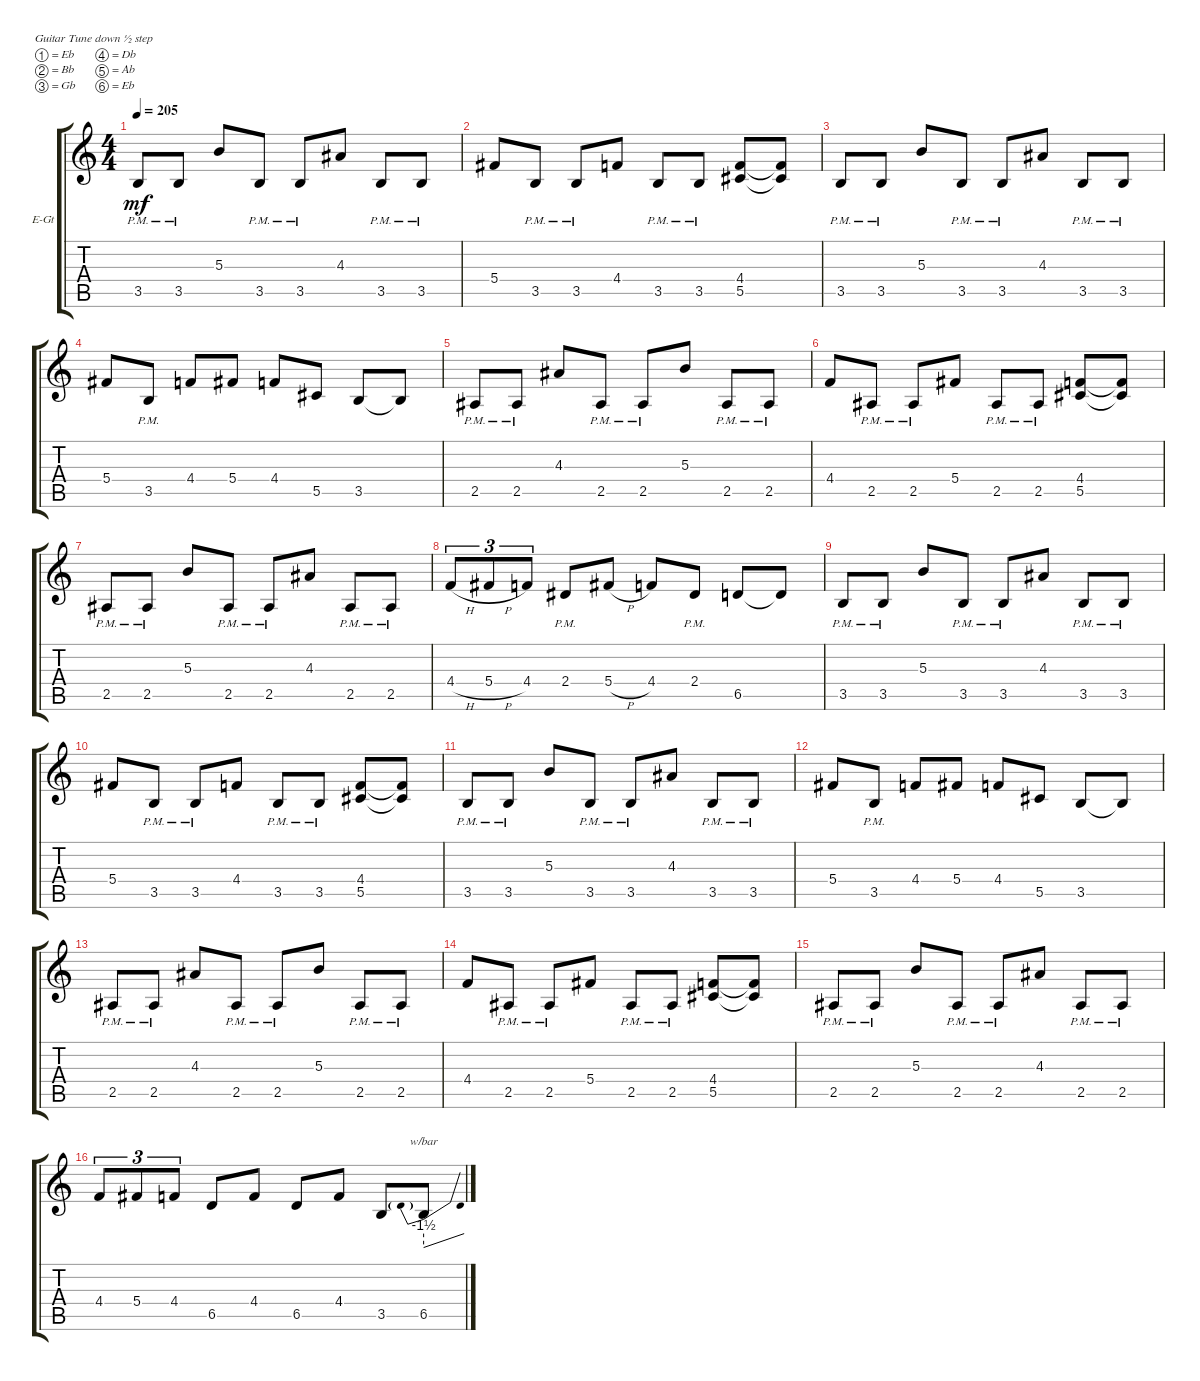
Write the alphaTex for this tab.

\bracketExtendMode groupsimilarinstruments
\firstSystemTrackNameOrientation horizontal
\otherSystemsTrackNameOrientation horizontal
\track ("right" "E-Gt") {instrument distortionguitar}
\staff {score tabs}
\tuning (Eb4 Bb3 Gb3 Db3 Ab2 Eb2)
\ts (4 4)
\tempo 205
\clef g2
\ks c
3.5{pm}.8{dy mf} 3.5{pm}.8 5.3.8 3.5{pm}.8 3.5{pm}.8 4.3.8 3.5{pm}.8 3.5{pm}.8 |
5.4.8 3.5{pm}.8 3.5{pm}.8 4.4.8 3.5{pm}.8 3.5{pm}.8 (5.5 4.4).8 (4.4{t} 5.5{t}).8 |
3.5{pm}.8 3.5{pm}.8 5.3.8 3.5{pm}.8 3.5{pm}.8 4.3.8 3.5{pm}.8 3.5{pm}.8 |
5.4.8 3.5{pm}.8 4.4.8 5.4.8 4.4.8 5.5.8 3.5.8 3.5{t}.8 |
2.5{pm}.8 2.5{pm}.8 4.3.8 2.5{pm}.8 2.5{pm}.8 5.3.8 2.5{pm}.8 2.5{pm}.8 |
4.4.8 2.5{pm}.8 2.5{pm}.8 5.4.8 2.5{pm}.8 2.5{pm}.8 (5.5 4.4).8 (4.4{t} 5.5{t}).8 |
2.5{pm}.8 2.5{pm}.8 5.3.8 2.5{pm}.8 2.5{pm}.8 4.3.8 2.5{pm}.8 2.5{pm}.8 |
4.4{h}.8{tu (3 2)} 5.4{h}.8{tu (3 2)} 4.4.8{tu (3 2)} 2.4{pm}.8 5.4{h}.8 4.4.8 2.4{pm}.8 6.5.8 6.5{t}.8 |
3.5{pm}.8 3.5{pm}.8 5.3.8 3.5{pm}.8 3.5{pm}.8 4.3.8 3.5{pm}.8 3.5{pm}.8 |
5.4.8 3.5{pm}.8 3.5{pm}.8 4.4.8 3.5{pm}.8 3.5{pm}.8 (5.5 4.4).8 (4.4{t} 5.5{t}).8 |
3.5{pm}.8 3.5{pm}.8 5.3.8 3.5{pm}.8 3.5{pm}.8 4.3.8 3.5{pm}.8 3.5{pm}.8 |
5.4.8 3.5{pm}.8 4.4.8 5.4.8 4.4.8 5.5.8 3.5.8 3.5{t}.8 |
2.5{pm}.8 2.5{pm}.8 4.3.8 2.5{pm}.8 2.5{pm}.8 5.3.8 2.5{pm}.8 2.5{pm}.8 |
4.4.8 2.5{pm}.8 2.5{pm}.8 5.4.8 2.5{pm}.8 2.5{pm}.8 (5.5 4.4).8 (4.4{t} 5.5{t}).8 |
2.5{pm}.8 2.5{pm}.8 5.3.8 2.5{pm}.8 2.5{pm}.8 4.3.8 2.5{pm}.8 2.5{pm}.8 |
4.4.8{tu (3 2)} 5.4.8{tu (3 2)} 4.4.8{tu (3 2)} 6.5.8 4.4.8 6.5.8 4.4.8 3.5.8 6.5.8{tbe (predivedive default 0 -6 30 0)}
